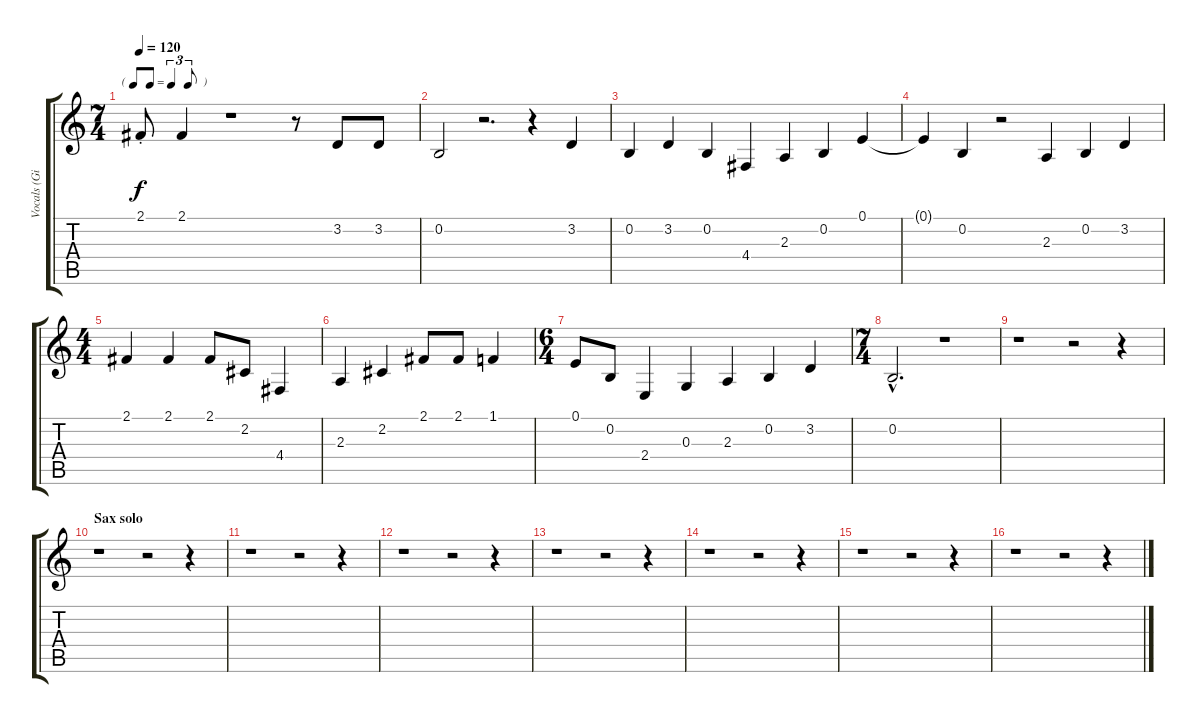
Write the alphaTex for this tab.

\track ("Vocals (Gilmour)" "Vocals (Gi") {instrument lead6voice}
\staff {score tabs}
\tuning (E4 B3 G3 D3 A2 E2) {hide}
\ts (7 4)
\tf triplet8th
\tempo 120
\clef g2
\ks c
2.1{st}.8{dy f} 2.1.4 r.1 r.8 3.2.8 3.2.8 |
0.2.2 r.2{d} r.4 3.2.4 |
0.2.4 3.2.4 0.2.4 4.4.4 2.3.4 0.2.4 0.1.4 |
0.1{t}.4 0.2.4 r.2 2.3.4 0.2.4 3.2.4 |
\ts (4 4)
2.1.4 2.1.4 2.1.8 2.2.8 4.4.4 |
2.3.4 2.2.4 2.1.8 2.1.8 1.1.4 |
\ts (6 4)
0.1.8 0.2.8 2.4.4 0.3.4 2.3.4 0.2.4 3.2.4 |
\ts (7 4)
0.2{hac}.2{d} r.1 |
r.1 r.2 r.4 |
\section ("" "Sax solo")
r.1 r.2 r.4 |
r.1 r.2 r.4 |
r.1 r.2 r.4 |
r.1 r.2 r.4 |
r.1 r.2 r.4 |
r.1 r.2 r.4 |
r.1 r.2 r.4
